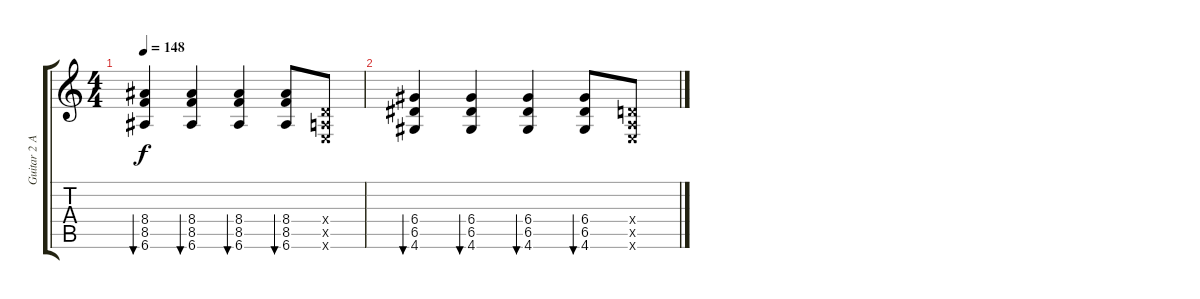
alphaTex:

\track ("Guitar 2 Acoustic" "Guitar 2 A") {instrument acousticguitarnylon}
\staff {score tabs}
\tuning (E4 B3 G3 D3 A2 E2) {hide}
\ts (4 4)
\tempo 148
\clef g2
\ks c
(8.4 8.5 6.6).4{bu 240 dy f} (8.4 8.5 6.6).4{bu 240} (8.4 8.5 6.6).4{bu 240} (8.4 8.5 6.6).8{bu 240} (0.4{x} 0.5{x} 0.6{x}).8 |
(6.4 6.5 4.6).4{bu 240} (6.4 6.5 4.6).4{bu 240} (6.4 6.5 4.6).4{bu 240} (6.4 6.5 4.6).8{bu 240} (0.4{x} 0.5{x} 0.6{x}).8
